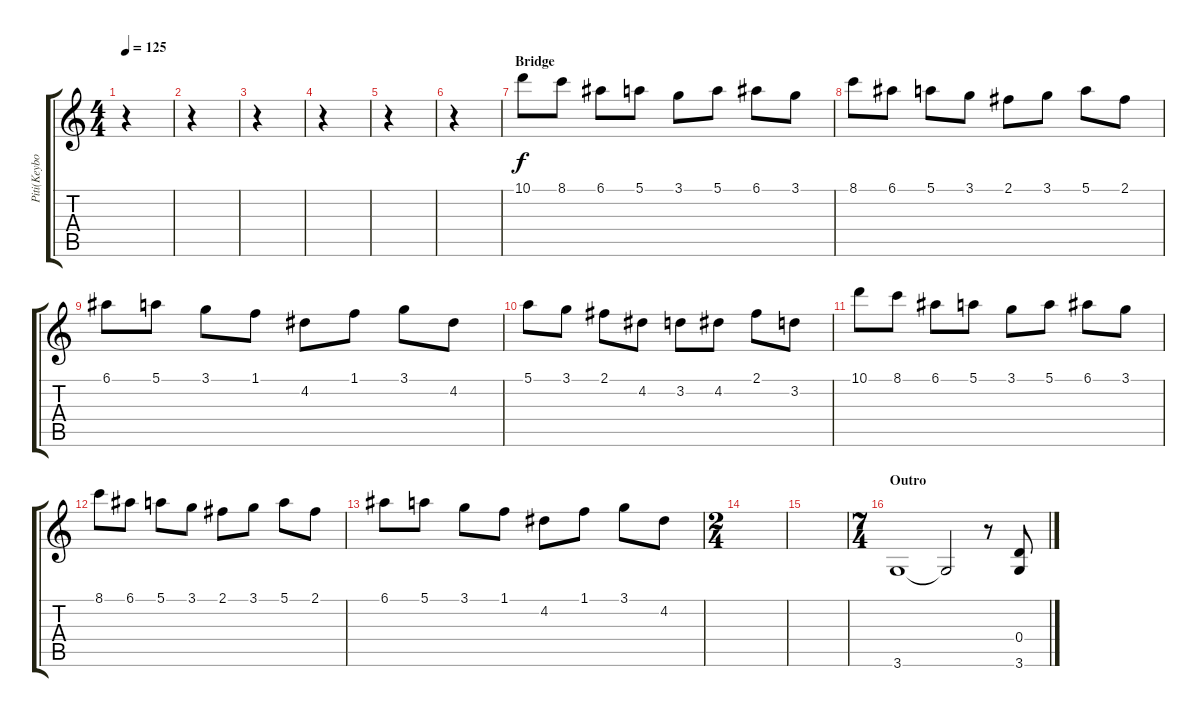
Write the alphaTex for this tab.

\track ("Piti(Keyboard Fills)" "Piti(Keybo") {instrument contrabass}
\staff {score tabs}
\tuning (E4 B3 G3 D3 A2 E2) {hide}
\ts (4 4)
\tempo 125
\clef g2
\ks c
r.4{dy f} |
r.4 |
r.4 |
r.4 |
r.4 |
r.4 |
\section ("" "Bridge")
10.1.8 8.1.8 6.1.8 5.1.8 3.1.8 5.1.8 6.1.8 3.1.8 |
8.1.8 6.1.8 5.1.8 3.1.8 2.1.8 3.1.8 5.1.8 2.1.8 |
6.1.8 5.1.8 3.1.8 1.1.8 4.2.8 1.1.8 3.1.8 4.2.8 |
5.1.8 3.1.8 2.1.8 4.2.8 3.2.8 4.2.8 2.1.8 3.2.8 |
10.1.8 8.1.8 6.1.8 5.1.8 3.1.8 5.1.8 6.1.8 3.1.8 |
8.1.8 6.1.8 5.1.8 3.1.8 2.1.8 3.1.8 5.1.8 2.1.8 |
6.1.8 5.1.8 3.1.8 1.1.8 4.2.8 1.1.8 3.1.8 4.2.8 |
\ts (2 4)
|
|
\ts (7 4)
\section ("" "Outro")
3.6.1{volume 10} 3.6{t}.2 r.8 (0.4 3.6).8
